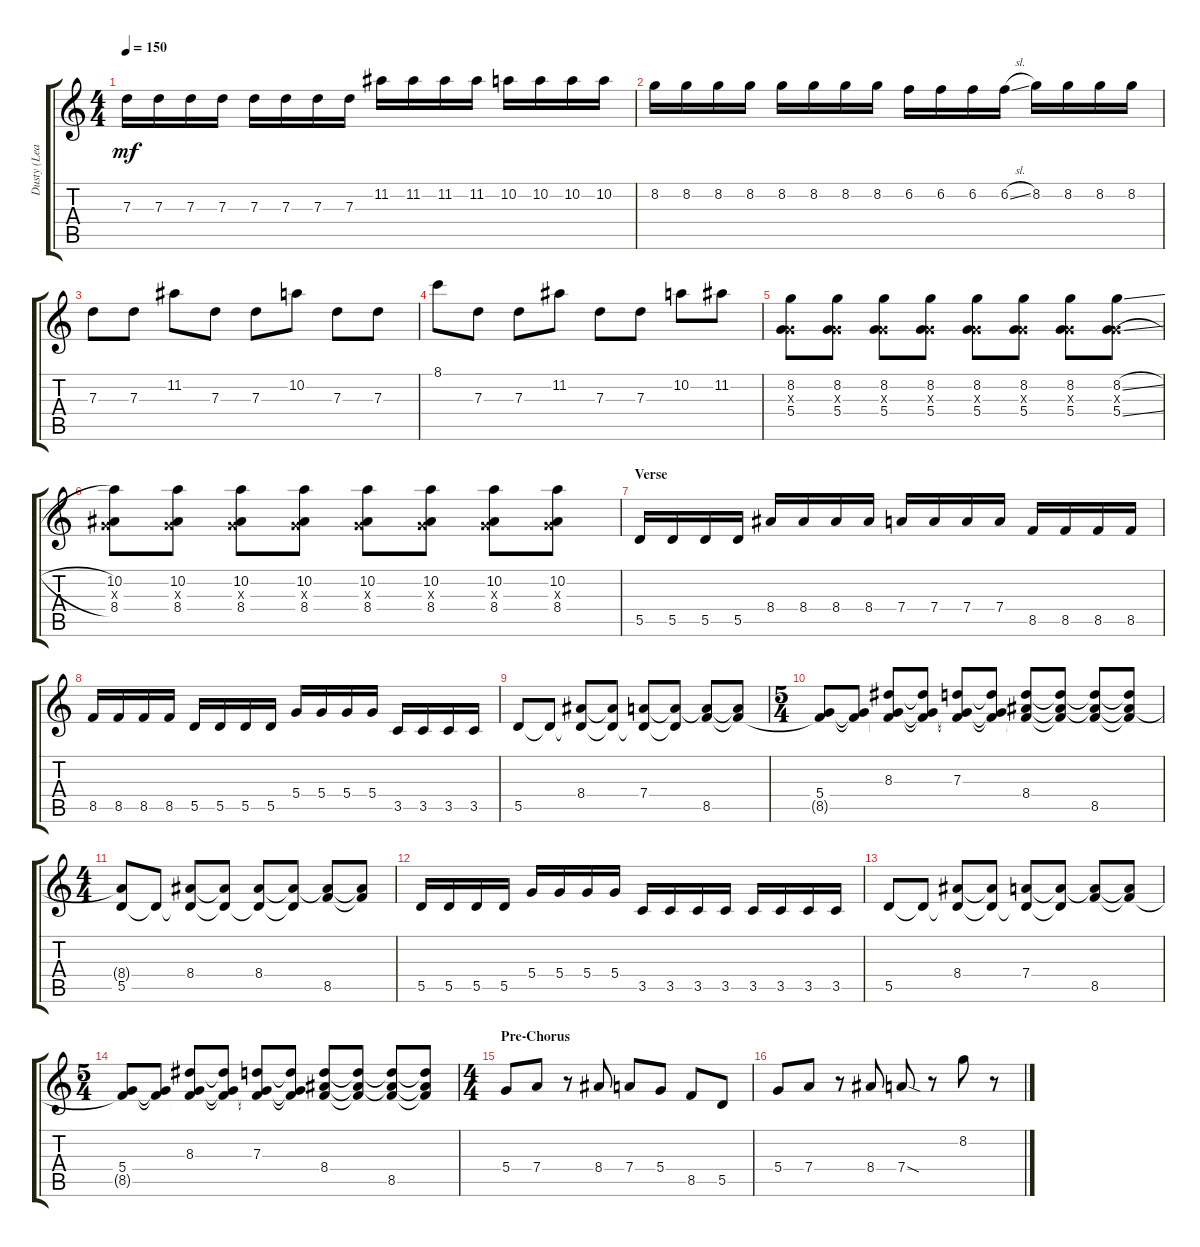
\track ("Dusty (Lead)" "Dusty (Lea") {instrument distortionguitar}
\staff {score tabs}
\tuning (E4 B3 G3 D3 A2 D2) {hide}
\ts (4 4)
\tempo 150
\clef g2
\ks c
7.3.16{dy mf} 7.3.16 7.3.16 7.3.16 7.3.16 7.3.16 7.3.16 7.3.16 11.2.16 11.2.16 11.2.16 11.2.16 10.2.16 10.2.16 10.2.16 10.2.16 |
8.2.16 8.2.16 8.2.16 8.2.16 8.2.16 8.2.16 8.2.16 8.2.16 6.2.16 6.2.16 6.2.16 6.2{sl}.16 8.2.16 8.2.16 8.2.16 8.2.16 |
7.3.8 7.3.8 11.2.8 7.3.8 7.3.8 10.2.8 7.3.8 7.3.8 |
8.1.8 7.3.8 7.3.8 11.2.8 7.3.8 7.3.8 10.2.8 11.2.8 |
(8.2 0.3{x} 5.4).8 (8.2 0.3{x} 5.4).8 (8.2 0.3{x} 5.4).8 (8.2 0.3{x} 5.4).8 (8.2 0.3{x} 5.4).8 (8.2 0.3{x} 5.4).8 (8.2 0.3{x} 5.4).8 (8.2{sl} 0.3{x} 5.4{sl}).8 |
(10.2 0.3{x} 8.4).8 (10.2 0.3{x} 8.4).8 (10.2 0.3{x} 8.4).8 (10.2 0.3{x} 8.4).8 (10.2 0.3{x} 8.4).8 (10.2 0.3{x} 8.4).8 (10.2 0.3{x} 8.4).8 (10.2 0.3{x} 8.4).8 |
\section ("" "Verse")
5.5.16 5.5.16 5.5.16 5.5.16 8.4.16 8.4.16 8.4.16 8.4.16 7.4.16 7.4.16 7.4.16 7.4.16 8.5.16 8.5.16 8.5.16 8.5.16 |
8.5.16 8.5.16 8.5.16 8.5.16 5.5.16 5.5.16 5.5.16 5.5.16 5.4.16 5.4.16 5.4.16 5.4.16 3.5.16 3.5.16 3.5.16 3.5.16 |
5.5.8 5.5{t}.8 (8.4 5.5{t}).8 (8.4{t} 5.5{t}).8 (7.4 5.5{t}).8 (7.4{t} 5.5{t}).8 (7.4{t} 8.5).8 (7.4{t} 8.5{t}).8 |
\ts (5 4)
(5.4 8.5{t}).8 (5.4{t} 8.5{t}).8 (8.3 5.4{t} 8.5{t}).8 (8.3{t} 5.4{t} 8.5{t}).8 (7.3 5.4{t} 8.5{t}).8 (7.3{t} 5.4{t} 8.5{t}).8 (7.3{t} 8.4 8.5{t}).8 (7.3{t} 8.4{t} 8.5{t}).8 (7.3{t} 8.4{t} 8.5).8 (7.3{t} 8.4{t} 8.5{t}).8 |
\ts (4 4)
(8.4{t} 5.5).8 5.5{t}.8 (8.4 5.5{t}).8 (8.4{t} 5.5{t}).8 (8.4 5.5{t}).8 (8.4{t} 5.5{t}).8 (8.4{t} 8.5).8 (8.4{t} 8.5{t}).8 |
5.5.16 5.5.16 5.5.16 5.5.16 5.4.16 5.4.16 5.4.16 5.4.16 3.5.16 3.5.16 3.5.16 3.5.16 3.5.16 3.5.16 3.5.16 3.5.16 |
5.5.8 5.5{t}.8 (8.4 5.5{t}).8 (8.4{t} 5.5{t}).8 (7.4 5.5{t}).8 (7.4{t} 5.5{t}).8 (7.4{t} 8.5).8 (7.4{t} 8.5{t}).8 |
\ts (5 4)
(5.4 8.5{t}).8 (5.4{t} 8.5{t}).8 (8.3 5.4{t} 8.5{t}).8 (8.3{t} 5.4{t} 8.5{t}).8 (7.3 5.4{t} 8.5{t}).8 (7.3{t} 5.4{t} 8.5{t}).8 (7.3{t} 8.4 8.5{t}).8 (7.3{t} 8.4{t} 8.5{t}).8 (7.3{t} 8.4{t} 8.5).8 (7.3{t} 8.4{t} 8.5{t}).8 |
\ts (4 4)
\section ("" "Pre-Chorus")
5.4.8 7.4.8 r.8 8.4.8 7.4.8 5.4.8 8.5.8 5.5.8 |
5.4.8 7.4.8 r.8 8.4.8 7.4{sod}.8 r.8 8.2.8 r.8
